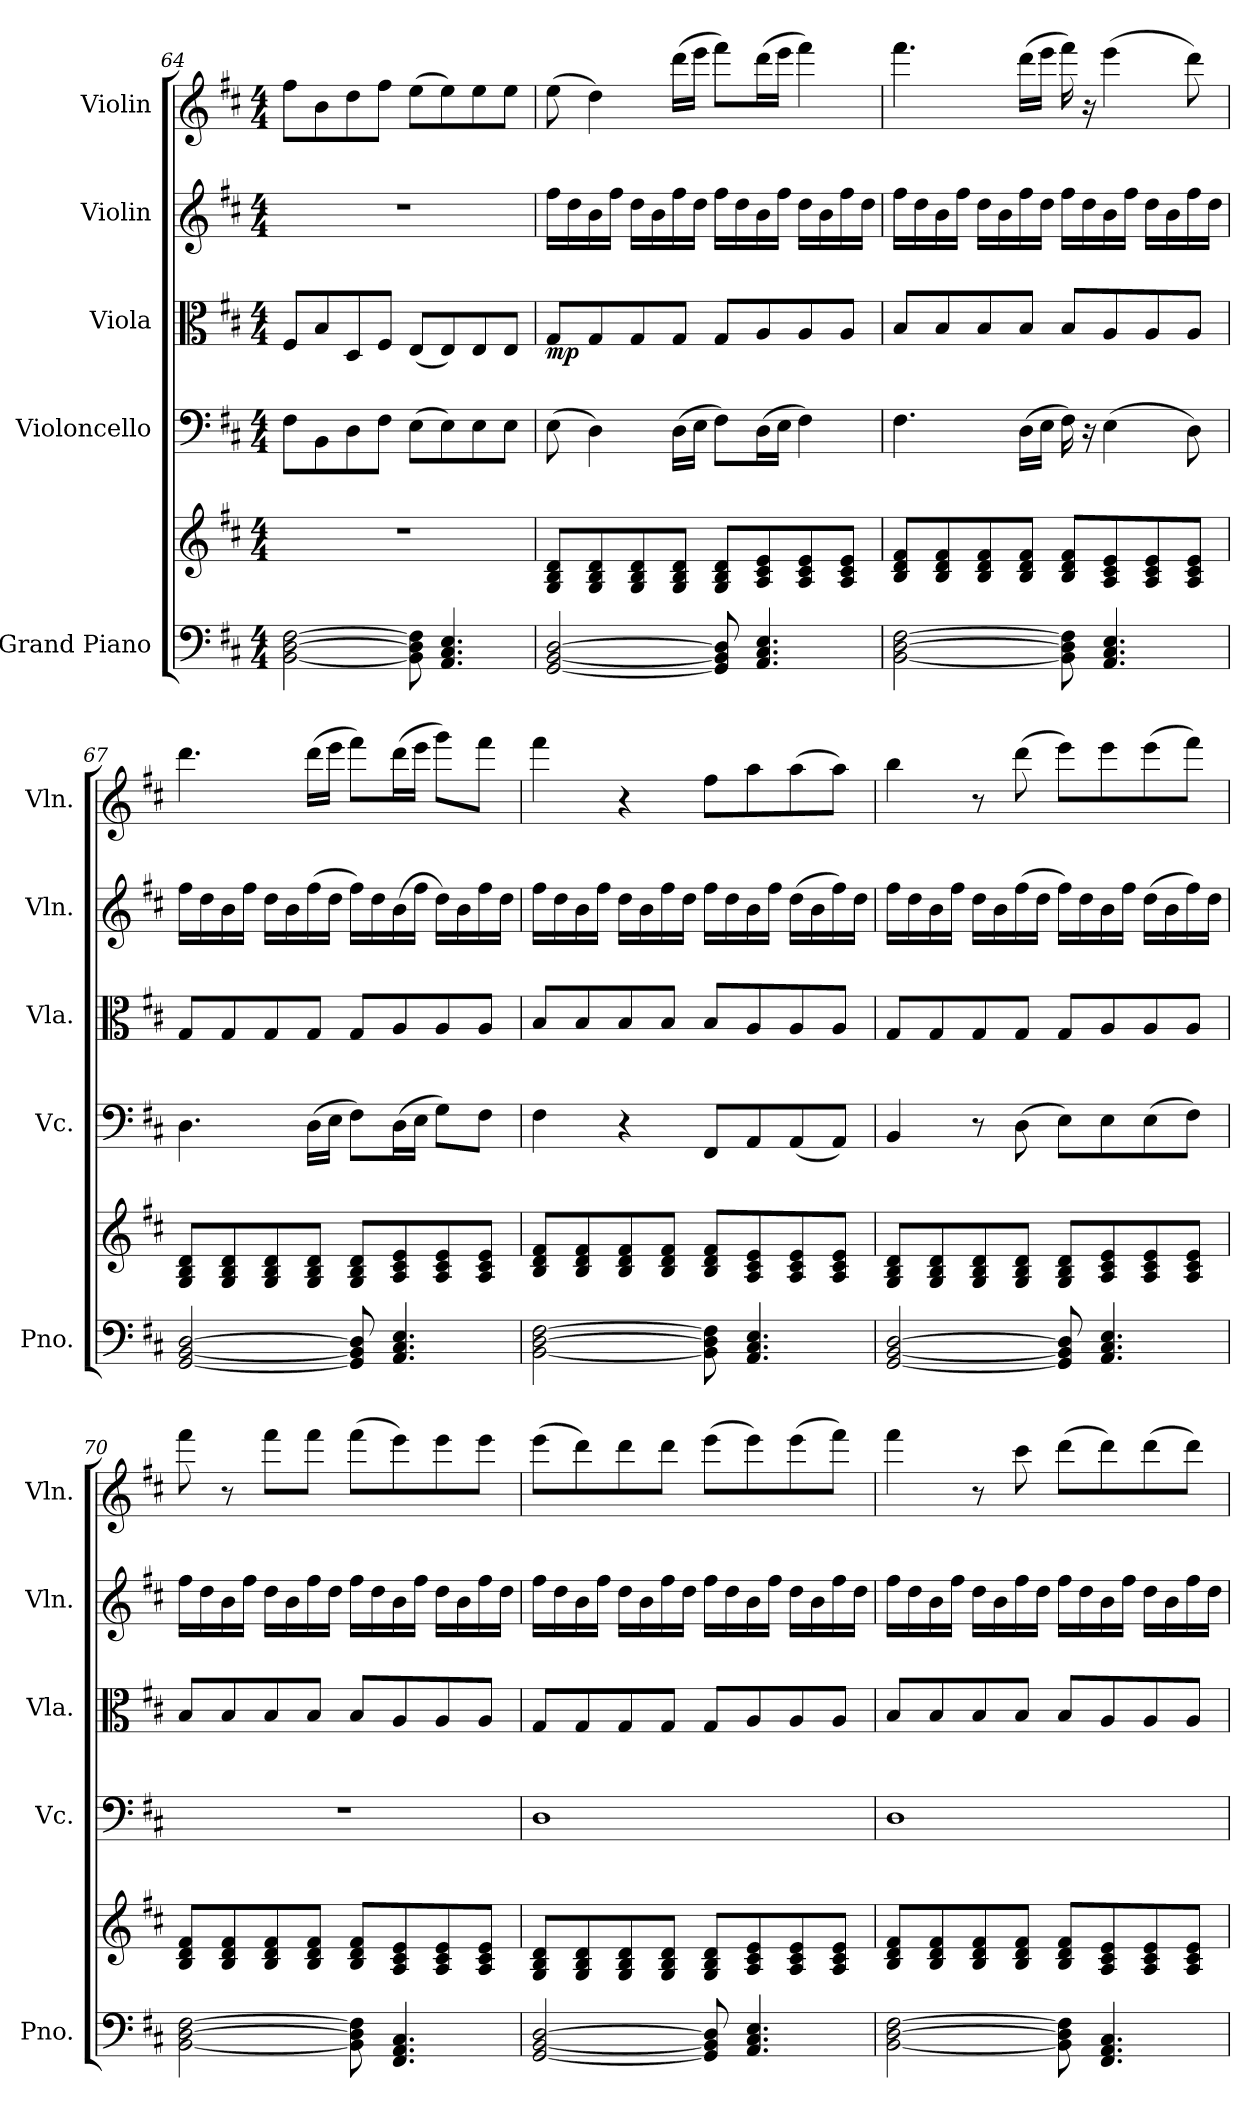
**kern	**kern	**kern	**kern	**dynam	**kern	**kern
*part5	*part5	*part4	*part3	*part3	*part2	*part1
*staff6	*staff5	*staff4	*staff3	*staff3	*staff2	*staff1
*I"Grand Piano	*	*I"Violoncello	*I"Viola	*	*I"Violin	*I"Violin
*I'Pno.	*	*I'Vc.	*I'Vla.	*	*I'Vln.	*I'Vln.
!!LO:LB:g=z
*clefF4	*clefG2	*clefF4	*clefC3	*	*clefG2	*clefG2
*k[f#c#]	*k[f#c#]	*k[f#c#]	*k[f#c#]	*	*k[f#c#]	*k[f#c#]
*M4/4	*M4/4	*M4/4	*M4/4	*	*M4/4	*M4/4
=64	=64	=64	=64	=64	=64	=64
[2BB\ [2D\ [2F#\	1r	8F#\L	8F#/L	.	1r	8ff#\L
.	.	8BB\	8B/	.	.	8b\
.	.	8D\	8D/	.	.	8dd\
.	.	8F#\J	8F#/J	.	.	8ff#\J
8BB\] 8D\] 8F#\]	.	(8E\L	(8E/L	.	.	(8ee\L
4.AA/ 4.C#/ 4.E/	.	8E\)	8E/)	.	.	8ee\)
.	.	8E\	8E/	.	.	8ee\
.	.	8E\J	8E/J	.	.	8ee\J
=65	=65	=65	=65	=65	=65	=65
!	!	!	!	!LO:DY:b	!	!
[2GG/ [2BB/ [2D/	8G/ 8B/ 8d/L	(8E\	8G/L	mp	16ff#\LL	(8ee\
.	.	.	.	.	16dd\	.
.	8G/ 8B/ 8d/	4D\)	8G/	.	16b\	4dd\)
.	.	.	.	.	16ff#\JJ	.
.	8G/ 8B/ 8d/	.	8G/	.	16dd\LL	.
.	.	.	.	.	16b\	.
.	8G/ 8B/ 8d/J	(16D\LL	8G/J	.	16ff#\	(16ddd\LL
.	.	16E\JJ	.	.	16dd\JJ	16eee\JJ
8GG/] 8BB/] 8D/]	8G/ 8B/ 8d/L	8F#\L)	8G/L	.	16ff#\LL	8fff#\L)
.	.	.	.	.	16dd\	.
4.AA/ 4.C#/ 4.E/	8A/ 8c#/ 8e/	(16D\L	8A/	.	16b\	(16ddd\L
.	.	16E\JJ	.	.	16ff#\JJ	16eee\JJ
.	8A/ 8c#/ 8e/	4F#\)	8A/	.	16dd\LL	4fff#\)
.	.	.	.	.	16b\	.
.	8A/ 8c#/ 8e/J	.	8A/J	.	16ff#\	.
.	.	.	.	.	16dd\JJ	.
=66	=66	=66	=66	=66	=66	=66
[2BB\ [2D\ [2F#\	8B/ 8d/ 8f#/L	4.F#\	8B/L	.	16ff#\LL	4.fff#\
.	.	.	.	.	16dd\	.
.	8B/ 8d/ 8f#/	.	8B/	.	16b\	.
.	.	.	.	.	16ff#\JJ	.
.	8B/ 8d/ 8f#/	.	8B/	.	16dd\LL	.
.	.	.	.	.	16b\	.
.	8B/ 8d/ 8f#/J	(16D\LL	8B/J	.	16ff#\	(16ddd\LL
.	.	16E\JJ	.	.	16dd\JJ	16eee\JJ
8BB\] 8D\] 8F#\]	8B/ 8d/ 8f#/L	16F#\)	8B/L	.	16ff#\LL	16fff#\)
.	.	16r	.	.	16dd\	16r
4.AA/ 4.C#/ 4.E/	8A/ 8c#/ 8e/	(4E\	8A/	.	16b\	(4eee\
.	.	.	.	.	16ff#\JJ	.
.	8A/ 8c#/ 8e/	.	8A/	.	16dd\LL	.
.	.	.	.	.	16b\	.
.	8A/ 8c#/ 8e/J	8D\)	8A/J	.	16ff#\	8ddd\)
.	.	.	.	.	16dd\JJ	.
!!LO:PB:g=z
=67	=67	=67	=67	=67	=67	=67
[2GG/ [2BB/ [2D/	8G/ 8B/ 8d/L	4.D\	8G/L	.	16ff#\LL	4.ddd\
.	.	.	.	.	16dd\	.
.	8G/ 8B/ 8d/	.	8G/	.	16b\	.
.	.	.	.	.	16ff#\JJ	.
.	8G/ 8B/ 8d/	.	8G/	.	16dd\LL	.
.	.	.	.	.	16b\	.
.	8G/ 8B/ 8d/J	(16D\LL	8G/J	.	(16ff#\	(16ddd\LL
.	.	16E\JJ	.	.	16dd\JJ	16eee\JJ
8GG/] 8BB/] 8D/]	8G/ 8B/ 8d/L	8F#\L)	8G/L	.	16ff#\LL)	8fff#\L)
.	.	.	.	.	16dd\	.
4.AA/ 4.C#/ 4.E/	8A/ 8c#/ 8e/	(16D\L	8A/	.	(16b\	(16ddd\L
.	.	16E\JJ	.	.	16ff#\JJ	16eee\JJ
.	8A/ 8c#/ 8e/	8G\L)	8A/	.	16dd\LL)	8ggg\L)
.	.	.	.	.	16b\	.
.	8A/ 8c#/ 8e/J	8F#\J	8A/J	.	16ff#\	8fff#\J
.	.	.	.	.	16dd\JJ	.
=68	=68	=68	=68	=68	=68	=68
[2BB\ [2D\ [2F#\	8B/ 8d/ 8f#/L	4F#\	8B/L	.	16ff#\LL	4fff#\
.	.	.	.	.	16dd\	.
.	8B/ 8d/ 8f#/	.	8B/	.	16b\	.
.	.	.	.	.	16ff#\JJ	.
.	8B/ 8d/ 8f#/	4r	8B/	.	16dd\LL	4r
.	.	.	.	.	16b\	.
.	8B/ 8d/ 8f#/J	.	8B/J	.	16ff#\	.
.	.	.	.	.	16dd\JJ	.
8BB\] 8D\] 8F#\]	8B/ 8d/ 8f#/L	8FF#/L	8B/L	.	16ff#\LL	8ff#\L
.	.	.	.	.	16dd\	.
4.AA/ 4.C#/ 4.E/	8A/ 8c#/ 8e/	8AA/	8A/	.	16b\	8aa\
.	.	.	.	.	16ff#\JJ	.
.	8A/ 8c#/ 8e/	(8AA/	8A/	.	(16dd\LL	(8aa\
.	.	.	.	.	16b\	.
.	8A/ 8c#/ 8e/J	8AA/J)	8A/J	.	16ff#\)	8aa\J)
.	.	.	.	.	16dd\JJ	.
!!LO:LB:g=z
=69	=69	=69	=69	=69	=69	=69
[2GG/ [2BB/ [2D/	8G/ 8B/ 8d/L	4BB/	8G/L	.	16ff#\LL	4bb\
.	.	.	.	.	16dd\	.
.	8G/ 8B/ 8d/	.	8G/	.	16b\	.
.	.	.	.	.	16ff#\JJ	.
.	8G/ 8B/ 8d/	8r	8G/	.	16dd\LL	8r
.	.	.	.	.	16b\	.
.	8G/ 8B/ 8d/J	(8D\	8G/J	.	(16ff#\	(8ddd\
.	.	.	.	.	16dd\JJ	.
8GG/] 8BB/] 8D/]	8G/ 8B/ 8d/L	8E\L)	8G/L	.	16ff#\LL)	8eee\L)
.	.	.	.	.	16dd\	.
4.AA/ 4.C#/ 4.E/	8A/ 8c#/ 8e/	8E\	8A/	.	16b\	8eee\
.	.	.	.	.	16ff#\JJ	.
.	8A/ 8c#/ 8e/	(8E\	8A/	.	(16dd\LL	(8eee\
.	.	.	.	.	16b\	.
.	8A/ 8c#/ 8e/J	8F#\J)	8A/J	.	16ff#\)	8fff#\J)
.	.	.	.	.	16dd\JJ	.
=70	=70	=70	=70	=70	=70	=70
[2BB\ [2D\ [2F#\	8B/ 8d/ 8f#/L	1r	8B/L	.	16ff#\LL	8fff#\
.	.	.	.	.	16dd\	.
.	8B/ 8d/ 8f#/	.	8B/	.	16b\	8r
.	.	.	.	.	16ff#\JJ	.
.	8B/ 8d/ 8f#/	.	8B/	.	16dd\LL	8fff#\L
.	.	.	.	.	16b\	.
.	8B/ 8d/ 8f#/J	.	8B/J	.	16ff#\	8fff#\J
.	.	.	.	.	16dd\JJ	.
8BB\] 8D\] 8F#\]	8B/ 8d/ 8f#/L	.	8B/L	.	16ff#\LL	(8fff#\L
.	.	.	.	.	16dd\	.
4.FF#/ 4.AA/ 4.C#/	8A/ 8c#/ 8e/	.	8A/	.	16b\	8eee\)
.	.	.	.	.	16ff#\JJ	.
.	8A/ 8c#/ 8e/	.	8A/	.	16dd\LL	8eee\
.	.	.	.	.	16b\	.
.	8A/ 8c#/ 8e/J	.	8A/J	.	16ff#\	8eee\J
.	.	.	.	.	16dd\JJ	.
!!LO:PB:g=z
=71	=71	=71	=71	=71	=71	=71
[2GG/ [2BB/ [2D/	8G/ 8B/ 8d/L	1D	8G/L	.	16ff#\LL	(8eee\L
.	.	.	.	.	16dd\	.
.	8G/ 8B/ 8d/	.	8G/	.	16b\	8ddd\)
.	.	.	.	.	16ff#\JJ	.
.	8G/ 8B/ 8d/	.	8G/	.	16dd\LL	8ddd\
.	.	.	.	.	16b\	.
.	8G/ 8B/ 8d/J	.	8G/J	.	16ff#\	8ddd\J
.	.	.	.	.	16dd\JJ	.
8GG/] 8BB/] 8D/]	8G/ 8B/ 8d/L	.	8G/L	.	16ff#\LL	(8eee\L
.	.	.	.	.	16dd\	.
4.AA/ 4.C#/ 4.E/	8A/ 8c#/ 8e/	.	8A/	.	16b\	8eee\)
.	.	.	.	.	16ff#\JJ	.
.	8A/ 8c#/ 8e/	.	8A/	.	16dd\LL	(8eee\
.	.	.	.	.	16b\	.
.	8A/ 8c#/ 8e/J	.	8A/J	.	16ff#\	8fff#\J)
.	.	.	.	.	16dd\JJ	.
=72	=72	=72	=72	=72	=72	=72
[2BB\ [2D\ [2F#\	8B/ 8d/ 8f#/L	1D	8B/L	.	16ff#\LL	4fff#\
.	.	.	.	.	16dd\	.
.	8B/ 8d/ 8f#/	.	8B/	.	16b\	.
.	.	.	.	.	16ff#\JJ	.
.	8B/ 8d/ 8f#/	.	8B/	.	16dd\LL	8r
.	.	.	.	.	16b\	.
.	8B/ 8d/ 8f#/J	.	8B/J	.	16ff#\	8ccc#\
.	.	.	.	.	16dd\JJ	.
8BB\] 8D\] 8F#\]	8B/ 8d/ 8f#/L	.	8B/L	.	16ff#\LL	(8ddd\L
.	.	.	.	.	16dd\	.
4.FF#/ 4.AA/ 4.C#/	8A/ 8c#/ 8e/	.	8A/	.	16b\	8ddd\)
.	.	.	.	.	16ff#\JJ	.
.	8A/ 8c#/ 8e/	.	8A/	.	16dd\LL	(8ddd\
.	.	.	.	.	16b\	.
.	8A/ 8c#/ 8e/J	.	8A/J	.	16ff#\	8ddd\J)
.	.	.	.	.	16dd\JJ	.
=	=	=	=	=	=	=
*-	*-	*-	*-	*-	*-	*-
